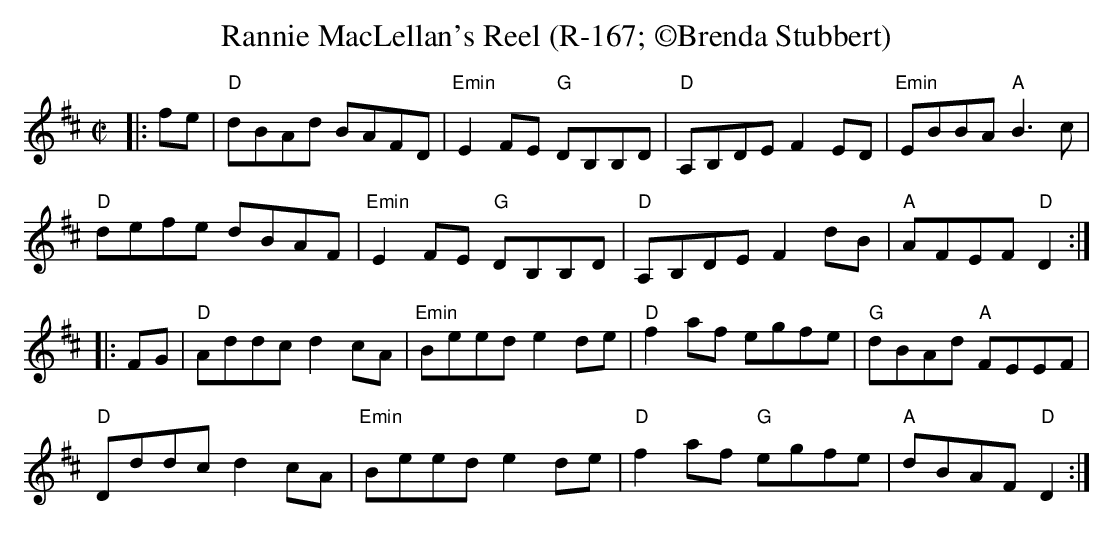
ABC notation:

X:1
T:Rannie MacLellan's Reel (R-167; \251Brenda Stubbert)
L:1/8
M:C|
K:D
|:fe|"D"dBAd BAFD|"Emin"E2 FE "G"DB,B,D|"D"A,B,DE F2 ED| "Emin"EBBA "A"B3 c|
"D"defe dBAF|"Emin"E2 FE "G"DB,B,D|"D"A,B,DE F2 dB|"A"AFEF "D"D2:|
|:FG| "D"Addc d2 cA| "Emin"Beed e2 de |"D"f2 af egfe|"G"dBAd "A"FEEF|
"D"Dddc d2 cA|"Emin"Beed e2 de|"D"f2 af "G"egfe|"A"dBAF "D"D2:|
